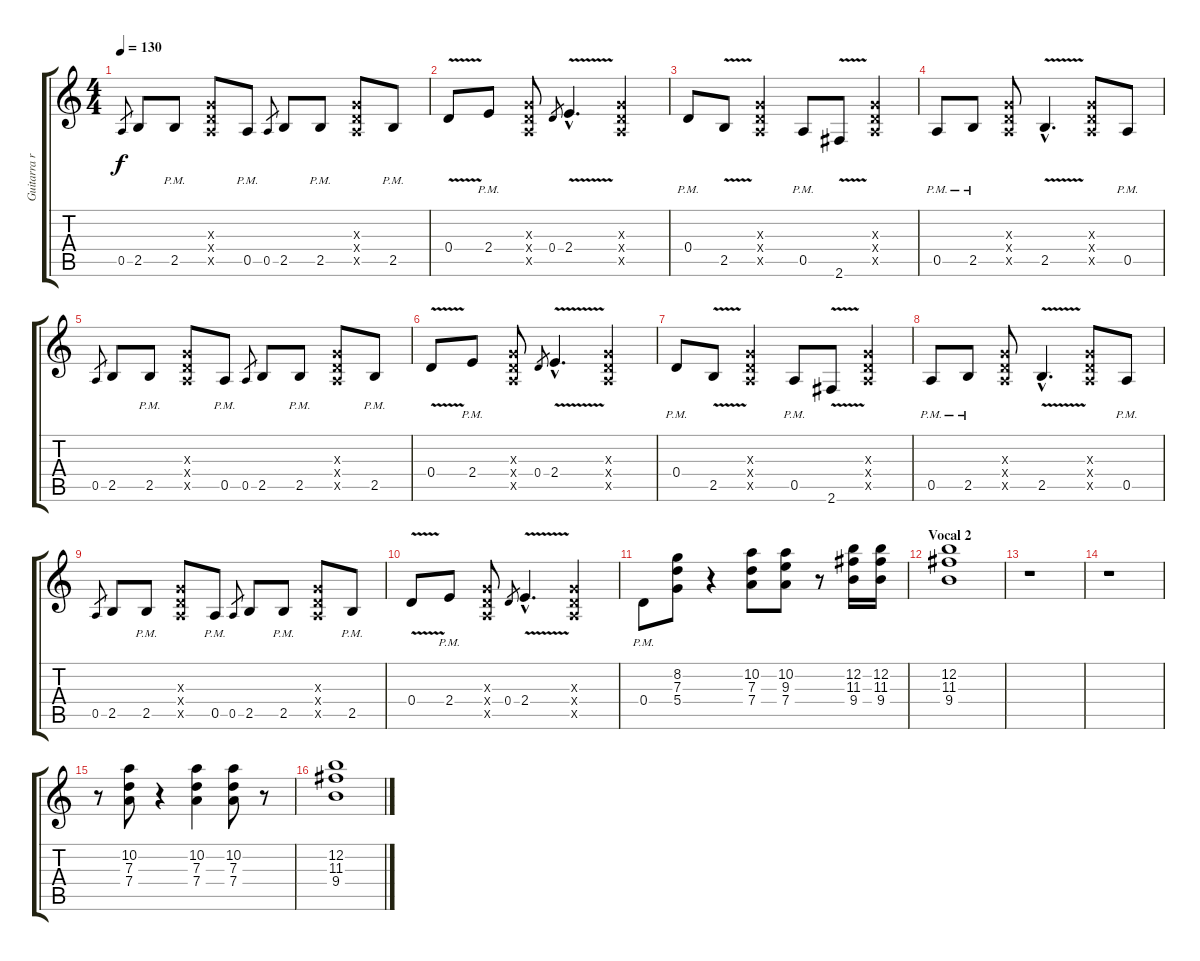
\track ("Guitarra rítmica" "Guitarra r") {instrument distortionguitar}
\staff {score tabs}
\tuning (E4 B3 G3 D3 A2 E2) {hide}
\ts (4 4)
\tempo 130
\clef g2
\ks c
0.5.8{gr dy f} 2.5.8 2.5{pm}.8 (0.3{x} 0.4{x} 0.5{x}).8 0.5{pm}.8 0.5.8{gr} 2.5.8 2.5{pm}.8 (0.3{x} 0.4{x} 0.5{x}).8 2.5{pm}.8 |
0.4{v}.8 2.4{pm}.8 (0.3{x} 0.4{x} 0.5{x}).8 0.4.8{gr} 2.4{v hac}.4{d} (0.3{x} 0.4{x} 0.5{x}).4 |
0.4{pm}.8 2.5{v}.8 (0.3{x} 0.4{x} 0.5{x}).4 0.5{pm}.8 2.6{v}.8 (0.3{x} 0.4{x} 0.5{x}).4 |
0.5{pm}.8 2.5{pm}.8 (0.3{x} 0.4{x} 0.5{x}).8 2.5{v hac}.4{d} (0.3{x} 0.4{x} 0.5{x}).8 0.5{pm}.8 |
0.5.8{gr} 2.5.8 2.5{pm}.8 (0.3{x} 0.4{x} 0.5{x}).8 0.5{pm}.8 0.5.8{gr} 2.5.8 2.5{pm}.8 (0.3{x} 0.4{x} 0.5{x}).8 2.5{pm}.8 |
0.4{v}.8 2.4{pm}.8 (0.3{x} 0.4{x} 0.5{x}).8 0.4.8{gr} 2.4{v hac}.4{d} (0.3{x} 0.4{x} 0.5{x}).4 |
0.4{pm}.8 2.5{v}.8 (0.3{x} 0.4{x} 0.5{x}).4 0.5{pm}.8 2.6{v}.8 (0.3{x} 0.4{x} 0.5{x}).4 |
0.5{pm}.8 2.5{pm}.8 (0.3{x} 0.4{x} 0.5{x}).8 2.5{v hac}.4{d} (0.3{x} 0.4{x} 0.5{x}).8 0.5{pm}.8 |
0.5.8{gr} 2.5.8 2.5{pm}.8 (0.3{x} 0.4{x} 0.5{x}).8 0.5{pm}.8 0.5.8{gr} 2.5.8 2.5{pm}.8 (0.3{x} 0.4{x} 0.5{x}).8 2.5{pm}.8 |
0.4{v}.8 2.4{pm}.8 (0.3{x} 0.4{x} 0.5{x}).8 0.4.8{gr} 2.4{v hac}.4{d} (0.3{x} 0.4{x} 0.5{x}).4 |
0.4{pm}.8 (8.2 7.3 5.4).8 r.4 (10.2 7.3 7.4).8 (10.2 9.3 7.4).8 r.8 (12.2 11.3 9.4).16 (12.2 11.3 9.4).16 |
\section ("" "Vocal 2")
(12.2 11.3 9.4).1 |
r.1 |
r.1 |
r.8 (10.2 7.3 7.4).8 r.4 (10.2 7.3 7.4).4 (10.2 7.3 7.4).8 r.8 |
(12.2 11.3 9.4).1
